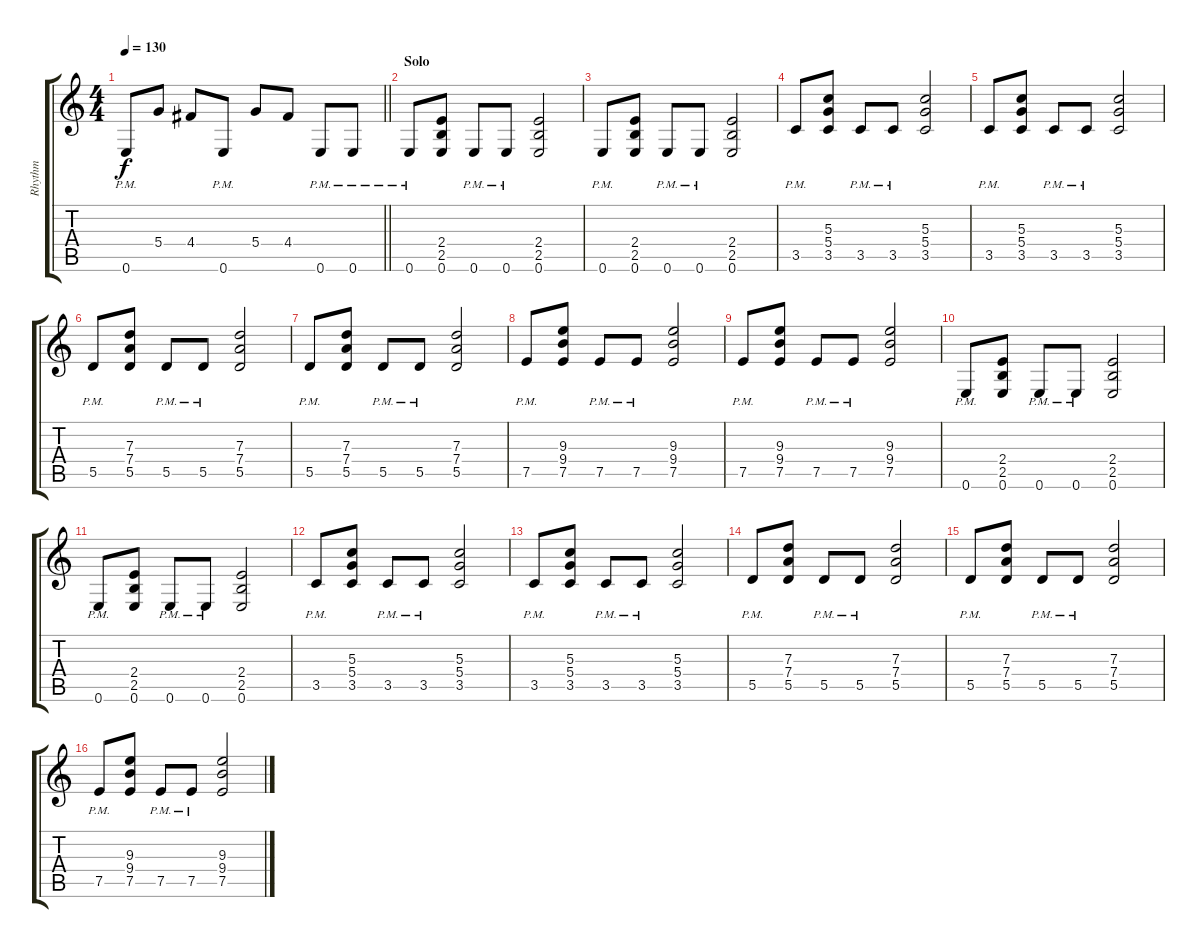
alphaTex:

\track ("Rhythm" "Rhythm") {instrument distortionguitar}
\staff {score tabs}
\tuning (E4 B3 G3 D3 A2 E2) {hide}
\ts (4 4)
\tempo 130
\clef g2
\barLineRight lightlight
\ks c
0.6{pm}.8{dy f} 5.4.8 4.4.8 0.6{pm}.8 5.4.8 4.4.8 0.6{pm}.8 0.6{pm}.8 |
\section ("" "Solo")
0.6{pm}.8 (2.4 2.5 0.6).8 0.6{pm}.8 0.6{pm}.8 (2.4 2.5 0.6).2 |
0.6{pm}.8 (2.4 2.5 0.6).8 0.6{pm}.8 0.6{pm}.8 (2.4 2.5 0.6).2 |
3.5{pm}.8 (5.3 5.4 3.5).8 3.5{pm}.8 3.5{pm}.8 (5.3 5.4 3.5).2 |
3.5{pm}.8 (5.3 5.4 3.5).8 3.5{pm}.8 3.5{pm}.8 (5.3 5.4 3.5).2 |
5.5{pm}.8 (7.3 7.4 5.5).8 5.5{pm}.8 5.5{pm}.8 (7.3 7.4 5.5).2 |
5.5{pm}.8 (7.3 7.4 5.5).8 5.5{pm}.8 5.5{pm}.8 (7.3 7.4 5.5).2 |
7.5{pm}.8 (9.3 9.4 7.5).8 7.5{pm}.8 7.5{pm}.8 (9.3 9.4 7.5).2 |
7.5{pm}.8 (9.3 9.4 7.5).8 7.5{pm}.8 7.5{pm}.8 (9.3 9.4 7.5).2 |
0.6{pm}.8 (2.4 2.5 0.6).8 0.6{pm}.8 0.6{pm}.8 (2.4 2.5 0.6).2 |
0.6{pm}.8 (2.4 2.5 0.6).8 0.6{pm}.8 0.6{pm}.8 (2.4 2.5 0.6).2 |
3.5{pm}.8 (5.3 5.4 3.5).8 3.5{pm}.8 3.5{pm}.8 (5.3 5.4 3.5).2 |
3.5{pm}.8 (5.3 5.4 3.5).8 3.5{pm}.8 3.5{pm}.8 (5.3 5.4 3.5).2 |
5.5{pm}.8 (7.3 7.4 5.5).8 5.5{pm}.8 5.5{pm}.8 (7.3 7.4 5.5).2 |
5.5{pm}.8 (7.3 7.4 5.5).8 5.5{pm}.8 5.5{pm}.8 (7.3 7.4 5.5).2 |
7.5{pm}.8 (9.3 9.4 7.5).8 7.5{pm}.8 7.5{pm}.8 (9.3 9.4 7.5).2
